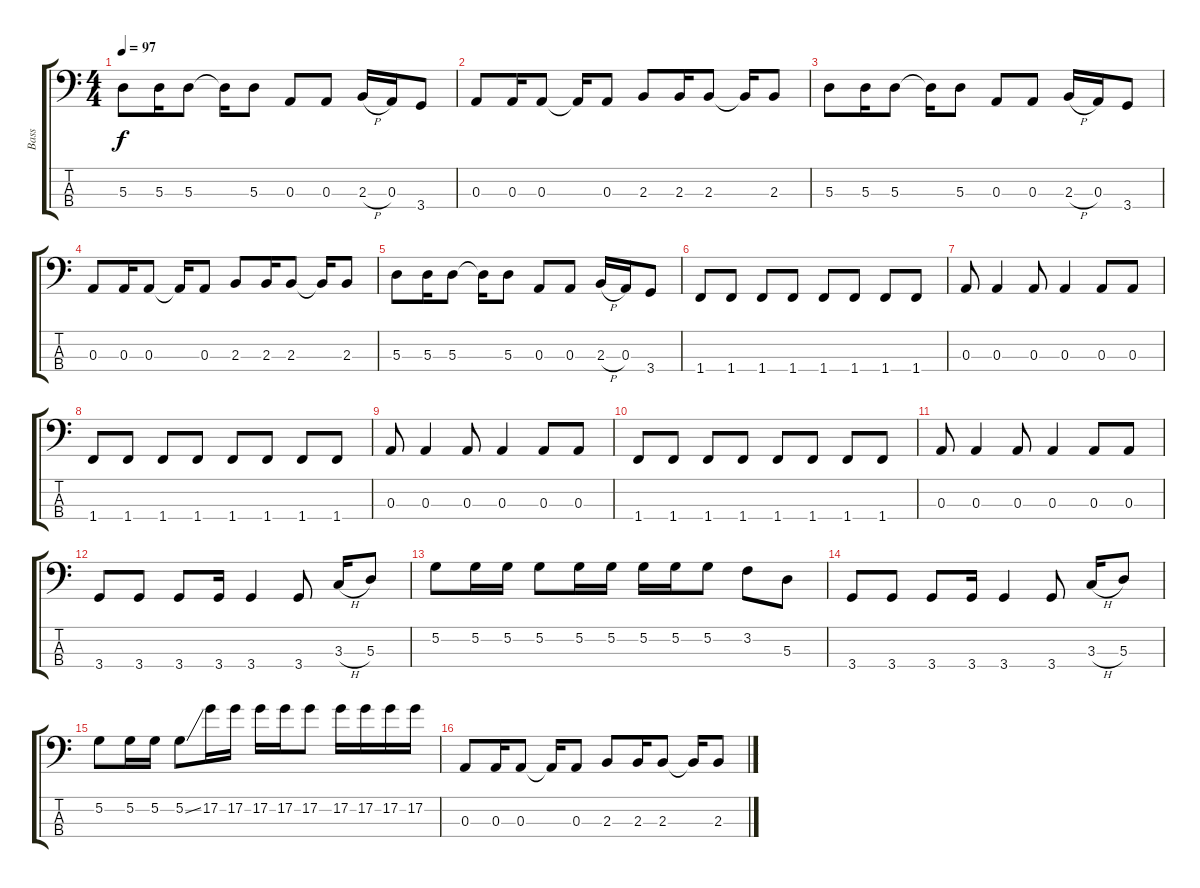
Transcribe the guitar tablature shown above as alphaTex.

\track ("Bass" "Bass") {instrument electricbassfinger}
\staff {score tabs}
\tuning (G2 D2 A1 E1) {hide}
\ts (4 4)
\tempo 97
\clef f4
\ks c
5.3.8{dy f} 5.3.16 5.3.8 5.3{t}.16 5.3.8 0.3.8 0.3.8 2.3{h}.16 0.3.16 3.4.8 |
0.3.8 0.3.16 0.3.8 0.3{t}.16 0.3.8 2.3.8 2.3.16 2.3.8 2.3{t}.16 2.3.8 |
5.3.8 5.3.16 5.3.8 5.3{t}.16 5.3.8 0.3.8 0.3.8 2.3{h}.16 0.3.16 3.4.8 |
0.3.8 0.3.16 0.3.8 0.3{t}.16 0.3.8 2.3.8 2.3.16 2.3.8 2.3{t}.16 2.3.8 |
5.3.8 5.3.16 5.3.8 5.3{t}.16 5.3.8 0.3.8 0.3.8 2.3{h}.16 0.3.16 3.4.8 |
1.4.8{volume 13} 1.4.8 1.4.8 1.4.8 1.4.8 1.4.8 1.4.8 1.4.8 |
0.3.8 0.3.4 0.3.8 0.3.4 0.3.8 0.3.8 |
1.4.8 1.4.8 1.4.8 1.4.8 1.4.8 1.4.8 1.4.8 1.4.8 |
0.3.8 0.3.4 0.3.8 0.3.4 0.3.8 0.3.8 |
1.4.8 1.4.8 1.4.8 1.4.8 1.4.8 1.4.8 1.4.8 1.4.8 |
0.3.8 0.3.4 0.3.8 0.3.4 0.3.8 0.3.8 |
3.4.8 3.4.8 3.4.8 3.4.16 3.4.4 3.4.8 3.3{h}.16 5.3.8 |
5.2.8 5.2.16 5.2.16 5.2.8 5.2.16 5.2.16 5.2.16 5.2.16 5.2.8 3.2.8 5.3.8 |
3.4.8 3.4.8 3.4.8 3.4.16 3.4.4 3.4.8 3.3{h}.16 5.3.8 |
5.2.8 5.2.16 5.2.16 5.2{ss}.8 17.2.16{volume 16} 17.2.16 17.2.16 17.2.16 17.2.8 17.2.16 17.2.16 17.2.16 17.2.16 |
0.3.8 0.3.16 0.3.8 0.3{t}.16 0.3.8 2.3.8 2.3.16 2.3.8 2.3{t}.16 2.3.8
